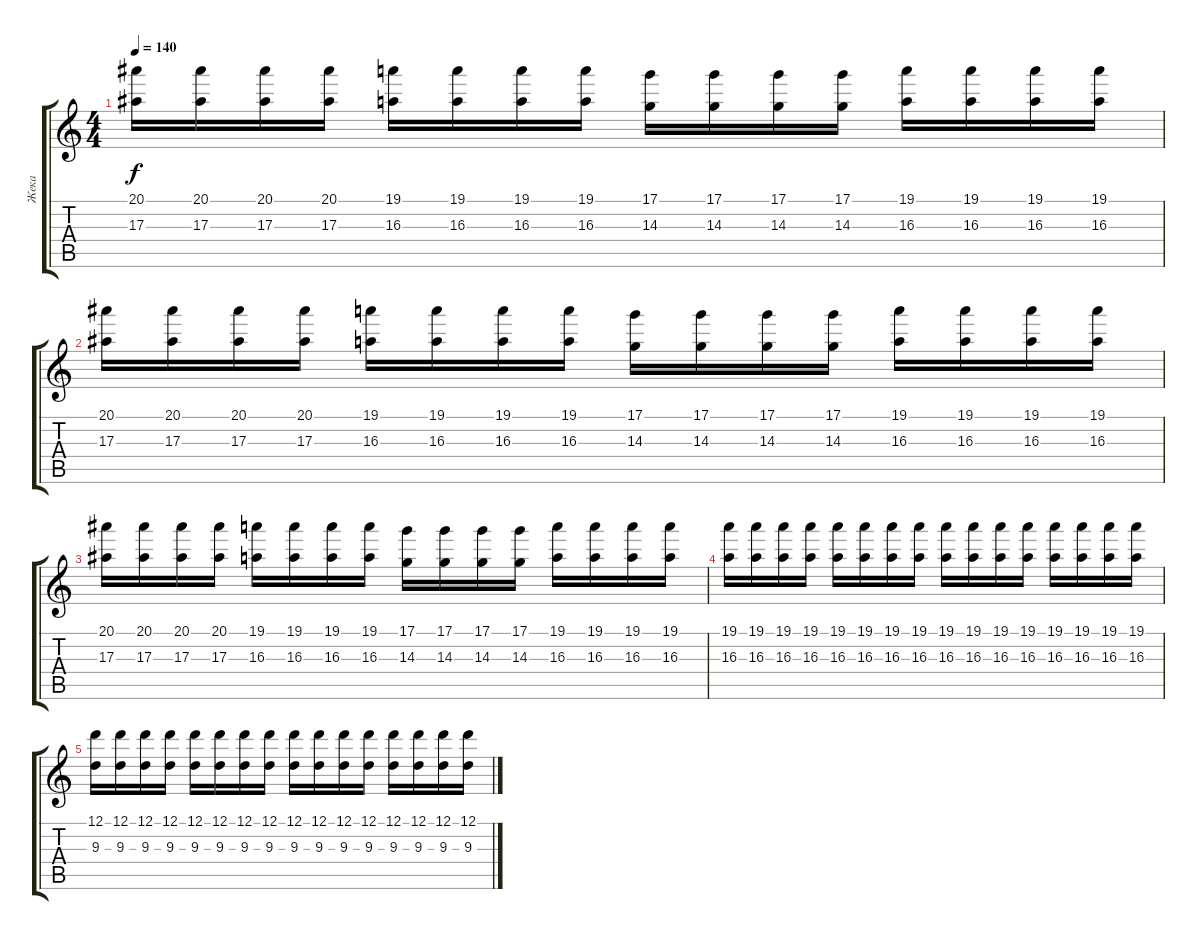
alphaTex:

\track ("Жека" "Жека") {instrument electricguitarjazz}
\staff {score tabs}
\tuning (D4 A3 F3 C3 G2 C2) {hide}
\ts (4 4)
\tempo 140
\clef g2
\ks c
(20.1 17.3).16{dy f} (20.1 17.3).16 (20.1 17.3).16 (20.1 17.3).16 (19.1 16.3).16 (19.1 16.3).16 (19.1 16.3).16 (19.1 16.3).16 (17.1 14.3).16 (17.1 14.3).16 (17.1 14.3).16 (17.1 14.3).16 (19.1 16.3).16 (19.1 16.3).16 (19.1 16.3).16 (19.1 16.3).16 |
(20.1 17.3).16 (20.1 17.3).16 (20.1 17.3).16 (20.1 17.3).16 (19.1 16.3).16 (19.1 16.3).16 (19.1 16.3).16 (19.1 16.3).16 (17.1 14.3).16 (17.1 14.3).16 (17.1 14.3).16 (17.1 14.3).16 (19.1 16.3).16 (19.1 16.3).16 (19.1 16.3).16 (19.1 16.3).16 |
(20.1 17.3).16 (20.1 17.3).16 (20.1 17.3).16 (20.1 17.3).16 (19.1 16.3).16 (19.1 16.3).16 (19.1 16.3).16 (19.1 16.3).16 (17.1 14.3).16 (17.1 14.3).16 (17.1 14.3).16 (17.1 14.3).16 (19.1 16.3).16 (19.1 16.3).16 (19.1 16.3).16 (19.1 16.3).16 |
(19.1 16.3).16 (19.1 16.3).16 (19.1 16.3).16 (19.1 16.3).16 (19.1 16.3).16 (19.1 16.3).16 (19.1 16.3).16 (19.1 16.3).16 (19.1 16.3).16 (19.1 16.3).16 (19.1 16.3).16 (19.1 16.3).16 (19.1 16.3).16 (19.1 16.3).16 (19.1 16.3).16 (19.1 16.3).16 |
(12.1 9.3).16 (12.1 9.3).16 (12.1 9.3).16 (12.1 9.3).16 (12.1 9.3).16 (12.1 9.3).16 (12.1 9.3).16 (12.1 9.3).16 (12.1 9.3).16 (12.1 9.3).16 (12.1 9.3).16 (12.1 9.3).16 (12.1 9.3).16 (12.1 9.3).16 (12.1 9.3).16 (12.1 9.3).16
